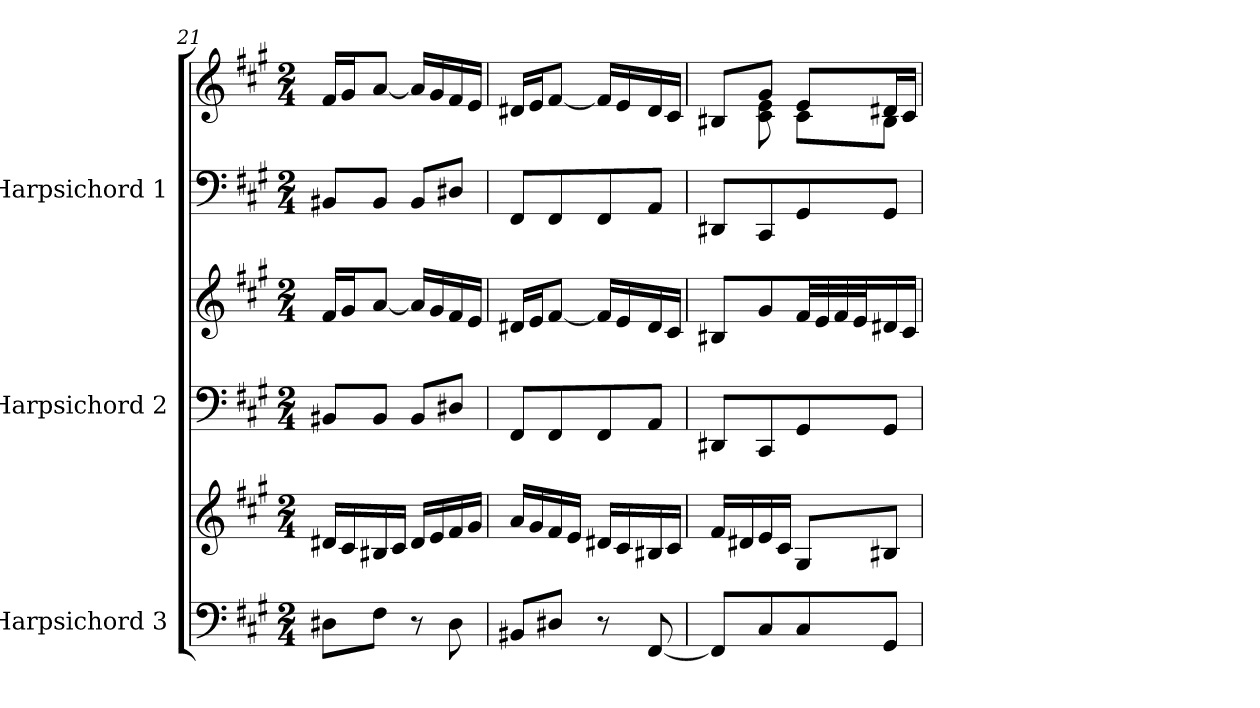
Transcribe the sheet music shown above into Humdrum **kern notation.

**kern	**kern	**kern	**kern	**kern	**kern
*part3	*part3	*part2	*part2	*part1	*part1
*staff6	*staff5	*staff4	*staff3	*staff2	*staff1
*I"Harpsichord 3	*	*I"Harpsichord 2	*	*I"Harpsichord 1	*
*I'Hp	*	*I'Hp	*	*I'Hp	*
*clefF4	*clefG2	*clefF4	*clefG2	*clefF4	*clefG2
*k[f#c#g#]	*k[f#c#g#]	*k[f#c#g#]	*k[f#c#g#]	*k[f#c#g#]	*k[f#c#g#]
*M2/4	*M2/4	*M2/4	*M2/4	*M2/4	*M2/4
=21	=21	=21	=21	=21	=21
8D#X\L	16d#X/LL	8BB#X/L	16f#/LL	8BB#X/L	16f#/LL
.	16c#/	.	16g#/J	.	16g#/J
8F#\J	16B#X/	8BB#/J	[8a/J	8BB#/J	[8a/J
.	16c#/JJ	.	.	.	.
8r	16d#/LL	8BB#/L	16a/LL]	8BB#/L	16a/LL]
.	16e/	.	16g#/	.	16g#/
8D#\	16f#/	8D#X/J	16f#/	8D#X/J	16f#/
.	16g#/JJ	.	16e/JJ	.	16e/JJ
!!LO:PB:g=z
=22	=22	=22	=22	=22	=22
8BB#X/L	16a/LL	8FF#/L	16d#X/LL	8FF#/L	16d#X/LL
.	16g#/	.	16e/J	.	16e/J
8D#X/J	16f#/	8FF#/	[8f#/J	8FF#/	[8f#/J
.	16e/JJ	.	.	.	.
8r	16d#X/LL	8FF#/	16f#/LL]	8FF#/	16f#/LL]
.	16c#/	.	16e/	.	16e/
[8FF#/	16B#X/	8AA/J	16d#/	8AA/J	16d#/
.	16c#/JJ	.	16c#/JJ	.	16c#/JJ
=23	=23	=23	=23	=23	=23
*	*	*	*	*	*^
8FF#/L]	16f#/LL	8DD#X/L	8B#X/L	8DD#X/L	8B#X/L	8ryy
.	16d#X/	.	.	.	.	.
8C#/	16e/	8CC#/	8g#/	8CC#/	8g#/J	8c#\ 8e\
.	16c#/JJ	.	.	.	.	.
8C#/	8G#/L	8GG#/	32f#/LL	8GG#/	8e/L	8c#\L
.	.	.	32e/	.	.	.
.	.	.	32f#/	.	.	.
.	.	.	32e/J	.	.	.
8GG#/J	8B#X/J	8GG#/J	16d#X/	8GG#/J	16d#X/L	8B#\J
.	.	.	16c#/JJ	.	16c#/JJ	.
*	*	*	*	*	*v	*v
=	=	=	=	=	=
*-	*-	*-	*-	*-	*-
